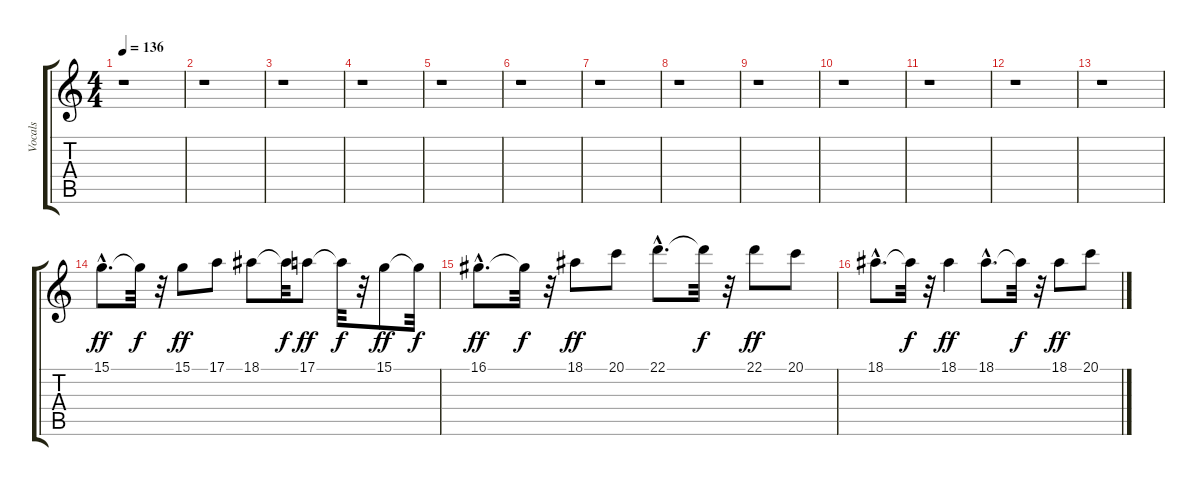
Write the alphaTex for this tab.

\track ("Vocals" "Vocals") {instrument synthbrass2}
\staff {score tabs}
\tuning (E4 B3 G3 D3 A2 E2) {hide}
\ts (4 4)
\tempo 136
\clef g2
\ks c
r.1{dy ff} |
r.1 |
r.1 |
r.1 |
r.1 |
r.1 |
r.1 |
r.1 |
r.1 |
r.1 |
r.1 |
r.1 |
r.1 |
15.1{hac}.8{d} 15.1{t}.32{dy f} r.32 15.1.8{dy ff} 17.1.8 18.1.8 18.1{t}.32{dy f} 17.1.8{dy ff} 17.1{t}.32{dy f} r.32 15.1.8{dy ff} 15.1{t}.32{dy f} |
16.1{hac}.8{d dy ff} 16.1{t}.32{dy f} r.32 18.1.8{dy ff} 20.1.8 22.1{hac}.8{d} 22.1{t}.32{dy f} r.32 22.1.8{dy ff} 20.1.8 |
18.1{hac}.8{d} 18.1{t}.32{dy f} r.32 18.1.4{dy ff} 18.1{hac}.8{d} 18.1{t}.32{dy f} r.32 18.1.8{dy ff} 20.1.8
